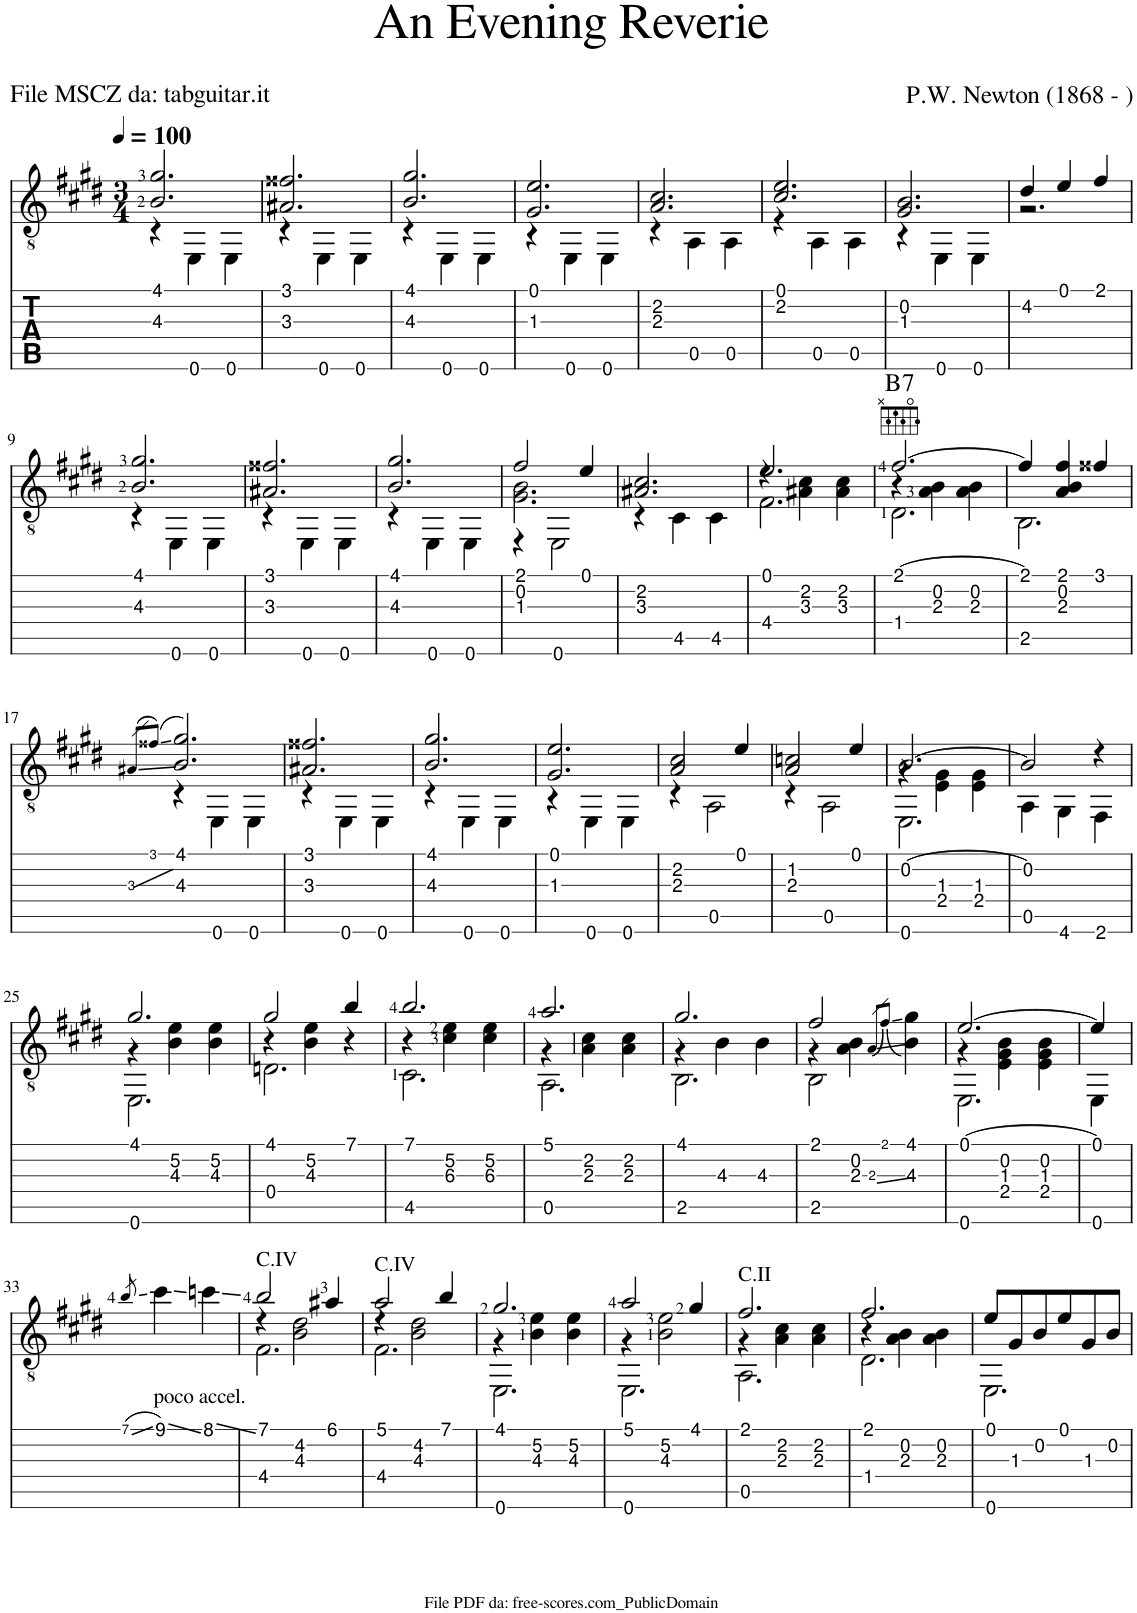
**kern	**kern	**harte
*part1	*part1	*part1
*staff2	*staff1	*
*I"Guitar	*	*
*I'Guit.	*	*
*stria6	*	*
*	*clefGv2	*
*k[f#c#g#d#]	*k[f#c#g#d#]	*
*M3/4	*M3/4	*
*MM100	*MM100	*
=1	=1	=1
*^	*^	*
2.B 2.g#	4r	2.B/ 2.g#/	4r	.
.	4EE	.	4EE\	.
.	4EE	.	4EE\	.
=2	=2	=2	=2	=2
2.A# 2.f##	4r	2.A#X/ 2.f##X/	4r	.
.	4EE	.	4EE\	.
.	4EE	.	4EE\	.
=3	=3	=3	=3	=3
2.B 2.g#	4r	2.B/ 2.g#/	4r	.
.	4EE	.	4EE\	.
.	4EE	.	4EE\	.
=4	=4	=4	=4	=4
2.G# 2.e	4r	2.G#/ 2.e/	4r	.
.	4EE	.	4EE\	.
.	4EE	.	4EE\	.
=5	=5	=5	=5	=5
2.A 2.c#	4r	2.A/ 2.c#/	4r	.
.	4AA	.	4AA\	.
.	4AA	.	4AA\	.
=6	=6	=6	=6	=6
2.c# 2.e	4r	2.c#/ 2.e/	4r	.
.	4AA	.	4AA\	.
.	4AA	.	4AA\	.
=7	=7	=7	=7	=7
2.G# 2.B	4r	2.G#/ 2.B/	4r	.
.	4EE	.	4EE\	.
.	4EE	.	4EE\	.
=8	=8	=8	=8	=8
4d#	2.r	4d#/	2.r	.
4e	.	4e/	.	.
4f#	.	4f#/	.	.
!!LO:LB:g=z	!!
=9	=9	=9	=9	=9
2.B 2.g#	4r	2.B/ 2.g#/	4r	.
.	4EE	.	4EE\	.
.	4EE	.	4EE\	.
=10	=10	=10	=10	=10
2.A#X 2.f##X	4r	2.A#X/ 2.f##X/	4r	.
.	4EE	.	4EE\	.
.	4EE	.	4EE\	.
=11	=11	=11	=11	=11
2.B 2.g#	4r	2.B/ 2.g#/	4r	.
.	4EE	.	4EE\	.
.	4EE	.	4EE\	.
=12	=12	=12	=12	=12
*	*^	*	*^	*
2f#	2.G# 2.B	4r	2f#/	2.G#\ 2.B\	4r	.
.	.	2EE	.	.	2EE\	.
4e	.	.	4e/	.	.	.
*	*v	*v	*	*	*	*
*	*	*	*v	*v	*
=13	=13	=13	=13	=13
2.A# 2.c#	4r	2.A#X/ 2.c#/	4r	.
.	4C#	.	4C#\	.
.	4C#	.	4C#\	.
=14	=14	=14	=14	=14
*	*^	*	*^	*
2.e	4r	2.F#	2.e/	4r	2.F#\	.
.	4A# 4c#	.	.	4A#X\ 4c#\	.	.
.	4A# 4c#	.	.	4A#\ 4c#\	.	.
=15	=15	=15	=15	=15	=15	=15
!	!	!	!	!	!	!LO:H:kt=7
[2.f#	4r	2.D#	[2.f#/	4r	2.D#\	B:7
.	4A 4B	.	.	4A\ 4B\	.	.
.	4A 4B	.	.	4A\ 4B\	.	.
*	*v	*v	*	*	*	*
*	*	*	*v	*v	*
=16	=16	=16	=16	=16
4f#]	2.BB	4f#/]	2.BB\	.
4A 4B 4f#	.	4A/ 4B/ 4f#/	.	.
4f##	.	4f##X/	.	.
!!LO:LB:g=z	!!
=17	=17	=17	=17	=17
qA#	.	(8qA#X/L	.	.
qf##	.	(8qf##X/J)	.	.
2.B 2.g#	4r	2.B/ 2.g#/)	4r	.
.	4EE	.	4EE\	.
.	4EE	.	4EE\	.
=18	=18	=18	=18	=18
2.A# 2.f##	4r	2.A#X/ 2.f##X/	4r	.
.	4EE	.	4EE\	.
.	4EE	.	4EE\	.
=19	=19	=19	=19	=19
2.B 2.g#	4r	2.B/ 2.g#/	4r	.
.	4EE	.	4EE\	.
.	4EE	.	4EE\	.
=20	=20	=20	=20	=20
2.G# 2.e	4r	2.G#/ 2.e/	4r	.
.	4EE	.	4EE\	.
.	4EE	.	4EE\	.
=21	=21	=21	=21	=21
2A 2c#	4r	2A/ 2c#/	4r	.
.	2AA	.	2AA\	.
4e	.	4e/	.	.
=22	=22	=22	=22	=22
2A 2c	4r	2A/ 2cn/	4r	.
.	2AA	.	2AA\	.
4e	.	4e/	.	.
=23	=23	=23	=23	=23
*	*^	*	*^	*
[2.B	4r	2.EE	[2.B/	4r	2.EE\	.
.	4E 4G#	.	.	4E\ 4G#\	.	.
.	4E 4G#	.	.	4E\ 4G#\	.	.
*	*v	*v	*	*	*	*
*	*	*	*v	*v	*
=24	=24	=24	=24	=24
2B]	4AA	2B/]	4AA\	.
.	4GG#	.	4GG#\	.
4r	4FF#	4r	4FF#\	.
!!LO:LB:g=z
=25	=25	=25	=25	=25
*	*^	*	*^	*
2.g#	4r	2.EE	2.g#/	4r	2.EE\	.
.	4B 4e	.	.	4B\ 4e\	.	.
.	4B 4e	.	.	4B\ 4e\	.	.
=26	=26	=26	=26	=26	=26	=26
2g#	4r	2.D	2g#/	4r	2.Dn\	.
.	4B 4e	.	.	4B\ 4e\	.	.
4b	4r	.	4b/	4r	.	.
=27	=27	=27	=27	=27	=27	=27
2.b	4r	2.C#	2.b/	4r	2.C#\	.
.	4c# 4e	.	.	4c#\ 4e\	.	.
.	4c# 4e	.	.	4c#\ 4e\	.	.
=28	=28	=28	=28	=28	=28	=28
2.a	4r	2.AA	2.a/	4r	2.AA\	.
.	4A 4c#	.	.	4A\ 4c#\	.	.
.	4A 4c#	.	.	4A\ 4c#\	.	.
=29	=29	=29	=29	=29	=29	=29
2.g#	4r	2.BB	2.g#/	4r	2.BB\	.
.	4B	.	.	4B\	.	.
.	4B	.	.	4B\	.	.
=30	=30	=30	=30	=30	=30	=30
2f#	4r	2BB	2f#/	4r	2BB\	.
.	4A 4B	.	.	4A\ 4B\	.	.
qA	.	.	(8qA/L	.	.	.
qf#	.	.	(8qf#/J)	.	.	.
4B 4g#	4ryy	4ryy	4B\ 4g#\)	4ryy	4ryy	.
=31	=31	=31	=31	=31	=31	=31
[2.e	4r	2.EE	[2.e/	4r	2.EE\	.
.	4E 4G# 4B	.	.	4E\ 4G#\ 4B\	.	.
.	4E 4G# 4B	.	.	4E\ 4G#\ 4B\	.	.
*	*v	*v	*	*	*	*
*	*	*	*v	*v	*
=32	=32	=32	=32	=32
4e]	4EE	4e/]	4EE\	.
*v	*v	*	*	*
*	*v	*v	*
!!LO:LB:g=z
=33	=33	=33
qb	8qb/	.
!LO:TX:a:t=poco accel.	!	!
4cc#	4cc#\	.
4cc	4ccn\	.
=34	=34	=34
*^	*^	*
*	*^	*	*^	*
!	!	!	!LO:TX:a:t=C.IV	!	!	!
2b	4r	2.F#	2b/	4r	2.F#\	.
.	2B 2d#	.	.	2B\ 2d#\	.	.
4a#	.	.	4a#X/	.	.	.
=35	=35	=35	=35	=35	=35	=35
!	!	!	!LO:TX:a:t=C.IV	!	!	!
2a	4r	2.F#	2a/	4r	2.F#\	.
.	2B 2d#	.	.	2B\ 2d#\	.	.
4b	.	.	4b/	.	.	.
=36	=36	=36	=36	=36	=36	=36
2.g#	4r	2.EE	2.g#/	4r	2.EE\	.
.	4B 4e	.	.	4B\ 4e\	.	.
.	4B 4e	.	.	4B\ 4e\	.	.
=37	=37	=37	=37	=37	=37	=37
2a	4r	2.EE	2a/	4r	2.EE\	.
.	2B 2e	.	.	2B\ 2e\	.	.
4g#	.	.	4g#/	.	.	.
=38	=38	=38	=38	=38	=38	=38
!	!	!	!LO:TX:a:t=C.II	!	!	!
2.f#	4r	2.AA	2.f#/	4r	2.AA\	.
.	4A 4c#	.	.	4A\ 4c#\	.	.
.	4A 4c#	.	.	4A\ 4c#\	.	.
=39	=39	=39	=39	=39	=39	=39
2.f#	4r	2.D#	2.f#/	4r	2.D#\	.
.	4A 4B	.	.	4A\ 4B\	.	.
.	4A 4B	.	.	4A\ 4B\	.	.
*	*v	*v	*	*	*	*
*	*	*	*v	*v	*
=40	=40	=40	=40	=40
8eL	2.EE	8e/L	2.EE\	.
8G#J	.	8G#/	.	.
8BL	.	8B/	.	.
8eJ	.	8e/	.	.
8G#L	.	8G#/	.	.
8BJ	.	8B/J	.	.
*v	*v	*	*	*
*	*v	*v	*
=	=	=
*-	*-	*-
